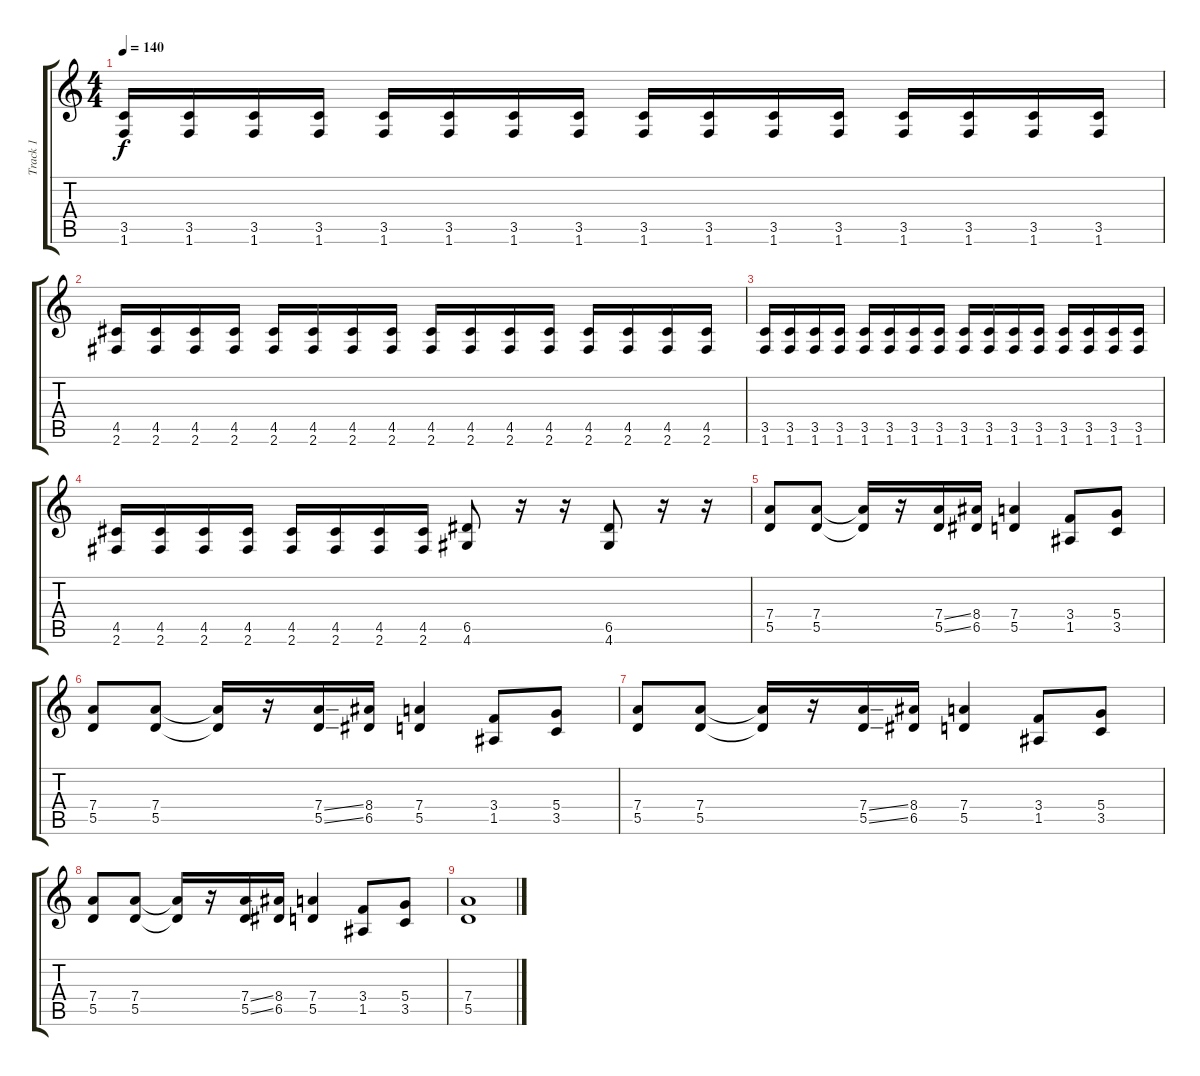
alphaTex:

\track ("Track 1" "Track 1") {instrument overdrivenguitar}
\staff {score tabs}
\tuning (E4 B3 G3 D3 A2 E2) {hide}
\ts (4 4)
\tempo 140
\clef g2
\ks c
(3.5 1.6).16{dy f} (3.5 1.6).16 (3.5 1.6).16 (3.5 1.6).16 (3.5 1.6).16 (3.5 1.6).16 (3.5 1.6).16 (3.5 1.6).16 (3.5 1.6).16 (3.5 1.6).16 (3.5 1.6).16 (3.5 1.6).16 (3.5 1.6).16 (3.5 1.6).16 (3.5 1.6).16 (3.5 1.6).16 |
(4.5 2.6).16 (4.5 2.6).16 (4.5 2.6).16 (4.5 2.6).16 (4.5 2.6).16 (4.5 2.6).16 (4.5 2.6).16 (4.5 2.6).16 (4.5 2.6).16 (4.5 2.6).16 (4.5 2.6).16 (4.5 2.6).16 (4.5 2.6).16 (4.5 2.6).16 (4.5 2.6).16 (4.5 2.6).16 |
(3.5 1.6).16 (3.5 1.6).16 (3.5 1.6).16 (3.5 1.6).16 (3.5 1.6).16 (3.5 1.6).16 (3.5 1.6).16 (3.5 1.6).16 (3.5 1.6).16 (3.5 1.6).16 (3.5 1.6).16 (3.5 1.6).16 (3.5 1.6).16 (3.5 1.6).16 (3.5 1.6).16 (3.5 1.6).16 |
(4.5 2.6).16 (4.5 2.6).16 (4.5 2.6).16 (4.5 2.6).16 (4.5 2.6).16 (4.5 2.6).16 (4.5 2.6).16 (4.5 2.6).16 (6.5 4.6).8 r.16 r.16 (6.5 4.6).8 r.16 r.16 |
(7.4 5.5).8 (7.4 5.5).8 (7.4{t} 5.5{t}).16 r.16 (7.4{ss} 5.5{ss}).16 (8.4 6.5).16 (7.4 5.5).4 (3.4 1.5).8 (5.4 3.5).8 |
(7.4 5.5).8 (7.4 5.5).8 (7.4{t} 5.5{t}).16 r.16 (7.4{ss} 5.5{ss}).16 (8.4 6.5).16 (7.4 5.5).4 (3.4 1.5).8 (5.4 3.5).8 |
(7.4 5.5).8 (7.4 5.5).8 (7.4{t} 5.5{t}).16 r.16 (7.4{ss} 5.5{ss}).16 (8.4 6.5).16 (7.4 5.5).4 (3.4 1.5).8 (5.4 3.5).8 |
(7.4 5.5).8 (7.4 5.5).8 (7.4{t} 5.5{t}).16 r.16 (7.4{ss} 5.5{ss}).16 (8.4 6.5).16 (7.4 5.5).4 (3.4 1.5).8 (5.4 3.5).8 |
(7.4 5.5).1
